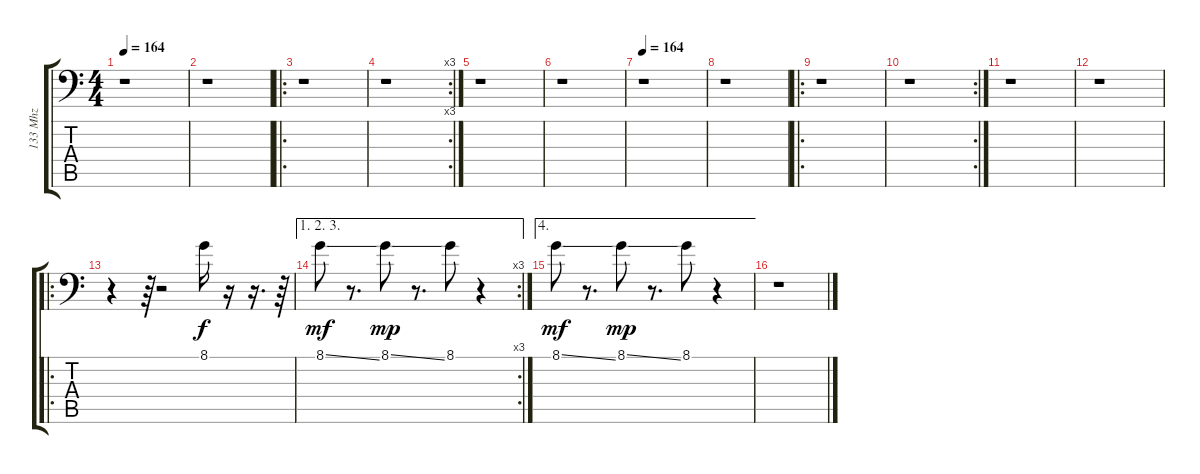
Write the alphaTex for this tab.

\track ("133 Mhz" "133 Mhz") {instrument lead5charang}
\staff {score tabs}
\tuning (B3 Gb3 D3 A2 E2 A1) {hide}
\ts (4 4)
\tempo 164
\clef f4
\ks c
r.1{dy f} |
r.1 |
\ro
r.1 |
\rc 3
r.1 |
r.1 |
r.1 |
\tempo 164
r.1 |
r.1 |
\ro
r.1 |
\rc 2
r.1 |
r.1 |
r.1 |
\ro
r.4 r.64 r.2 8.1.16{volume 13 balance 8} r.16 r.16{d} r.64 |
\ae (1 2 3)
\rc 3
8.1{ss}.8{dy mf} r.8{d} 8.1{ss}.8{dy mp balance 16} r.8{d} 8.1.8{balance 0} r.4 |
\ae 4
8.1{ss}.8{dy mf} r.8{d} 8.1{ss}.8{dy mp balance 16} r.8{d} 8.1.8{balance 0} r.4 |
r.1
